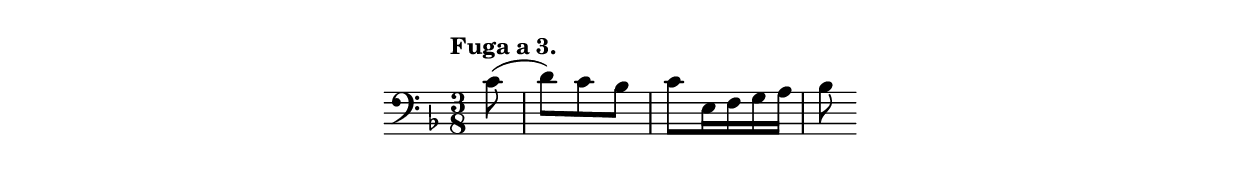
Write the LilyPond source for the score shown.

\include "indice.ily"
\version "2.15.33"
\new Staff \relative f {
  \time 3/8
  \clef bass
  \key f \major
  \tempo "Fuga a 3."
  \partial 8
  c'8(
  d8) c bes
  c8 e,16 f g a
  bes8
  % corchete recto
}